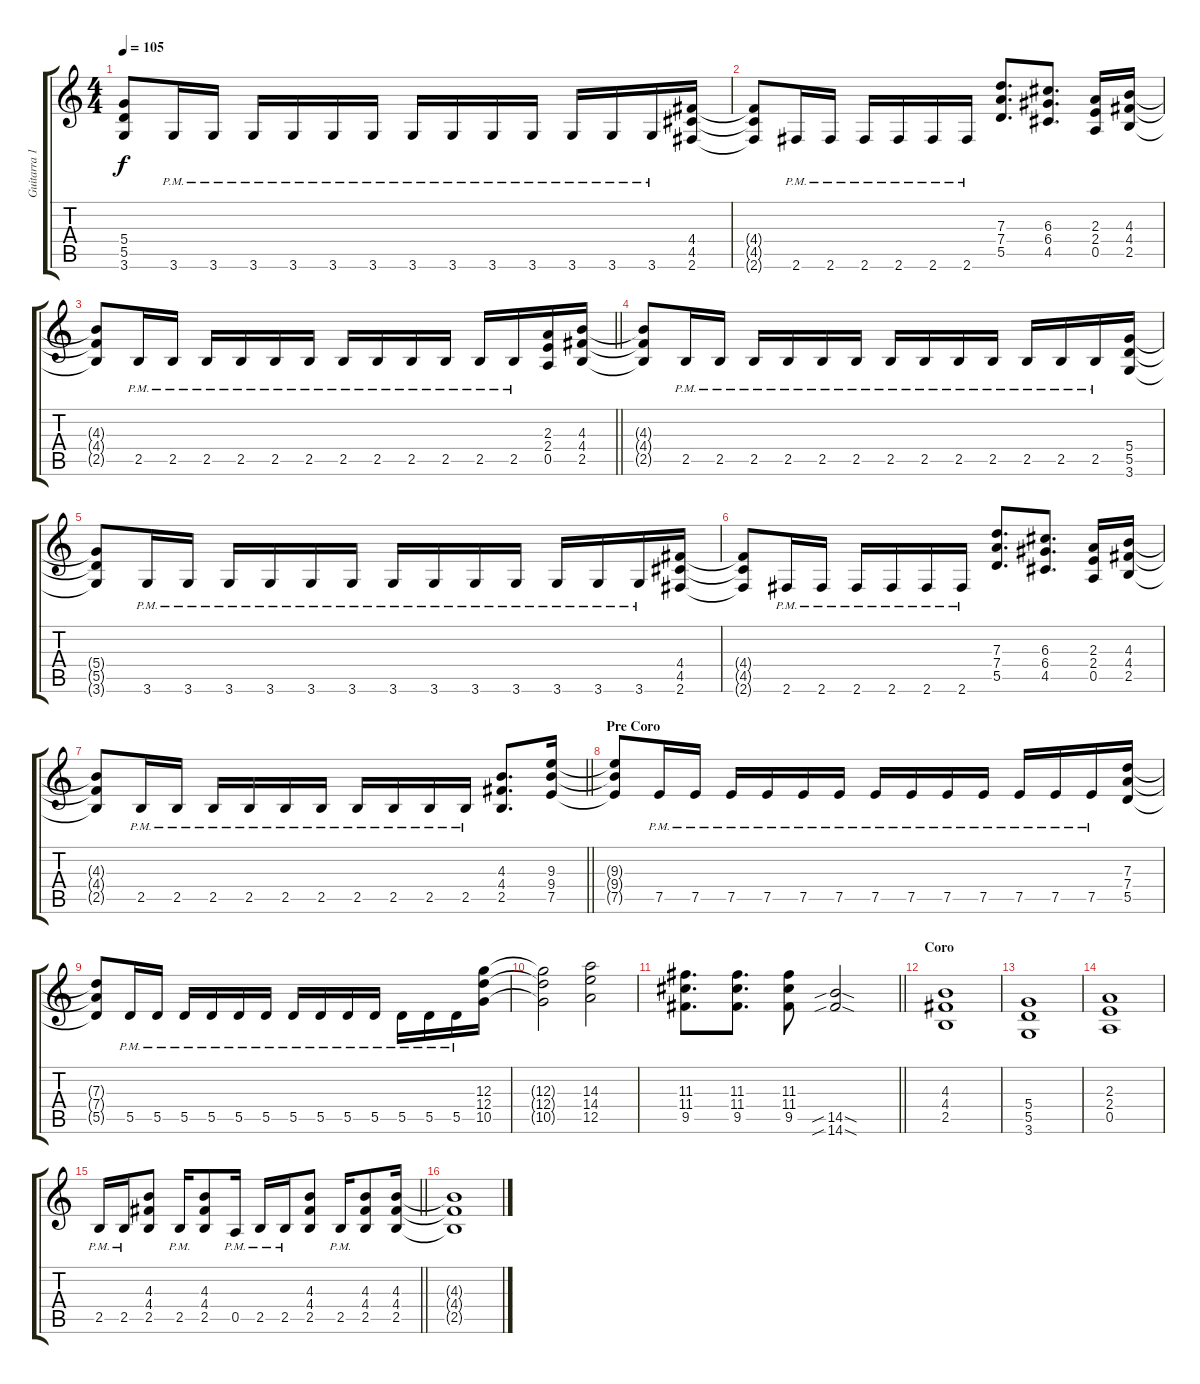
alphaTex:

\track ("Guitarra 1" "Guitarra 1") {instrument distortionguitar}
\staff {score tabs}
\tuning (E4 B3 G3 D3 A2 E2) {hide}
\ts (4 4)
\tempo 105
\clef g2
\ks c
(5.4{t} 5.5{t} 3.6{t}).8{dy f} 3.6{pm}.16 3.6{pm}.16 3.6{pm}.16 3.6{pm}.16 3.6{pm}.16 3.6{pm}.16 3.6{pm}.16 3.6{pm}.16 3.6{pm}.16 3.6{pm}.16 3.6{pm}.16 3.6{pm}.16 3.6{pm}.16 (4.4 4.5 2.6).16 |
(4.4{t} 4.5{t} 2.6{t}).8 2.6{pm}.16 2.6{pm}.16 2.6{pm}.16 2.6{pm}.16 2.6{pm}.16 2.6{pm}.16 (7.3 7.4 5.5).8{d} (6.3 6.4 4.5).8{d} (2.3 2.4 0.5).16 (4.3 4.4 2.5).16 |
\barLineRight lightlight
(4.3{t} 4.4{t} 2.5{t}).8{beam Up} 2.5{pm}.16{beam Up} 2.5{pm}.16{beam Up} 2.5{pm}.16{beam Up} 2.5{pm}.16{beam Up} 2.5{pm}.16{beam Up} 2.5{pm}.16{beam Up} 2.5{pm}.16{beam Up} 2.5{pm}.16{beam Up} 2.5{pm}.16{beam Up} 2.5{pm}.16{beam Up} 2.5{pm}.16{beam Up} 2.5{pm}.16{beam Up} (2.3 2.4 0.5).16{beam Up} (4.3 4.4 2.5).16 |
(4.3{t} 4.4{t} 2.5{t}).8 2.5{pm}.16 2.5{pm}.16 2.5{pm}.16 2.5{pm}.16 2.5{pm}.16 2.5{pm}.16 2.5{pm}.16 2.5{pm}.16 2.5{pm}.16 2.5{pm}.16 2.5{pm}.16 2.5{pm}.16 2.5{pm}.16 (5.4 5.5 3.6).16 |
(5.4{t} 5.5{t} 3.6{t}).8 3.6{pm}.16 3.6{pm}.16 3.6{pm}.16 3.6{pm}.16 3.6{pm}.16 3.6{pm}.16 3.6{pm}.16 3.6{pm}.16 3.6{pm}.16 3.6{pm}.16 3.6{pm}.16 3.6{pm}.16 3.6{pm}.16 (4.4 4.5 2.6).16 |
(4.4{t} 4.5{t} 2.6{t}).8 2.6{pm}.16 2.6{pm}.16 2.6{pm}.16 2.6{pm}.16 2.6{pm}.16 2.6{pm}.16 (7.3 7.4 5.5).8{d} (6.3 6.4 4.5).8{d} (2.3 2.4 0.5).16 (4.3 4.4 2.5).16 |
\barLineRight lightlight
(4.3{t} 4.4{t} 2.5{t}).8 2.5{pm}.16 2.5{pm}.16 2.5{pm}.16 2.5{pm}.16 2.5{pm}.16 2.5{pm}.16 2.5{pm}.16 2.5{pm}.16 2.5{pm}.16 2.5{pm}.16 (4.3 4.4 2.5).8{d} (9.3 9.4 7.5).16 |
\section ("" "Pre Coro")
(9.3{t} 9.4{t} 7.5{t}).8 7.5{pm}.16 7.5{pm}.16 7.5{pm}.16 7.5{pm}.16 7.5{pm}.16 7.5{pm}.16 7.5{pm}.16 7.5{pm}.16 7.5{pm}.16 7.5{pm}.16 7.5{pm}.16 7.5{pm}.16 7.5{pm}.16 (7.3 7.4 5.5).16 |
(7.3{t} 7.4{t} 5.5{t}).8 5.5{pm}.16 5.5{pm}.16 5.5{pm}.16 5.5{pm}.16 5.5{pm}.16 5.5{pm}.16 5.5{pm}.16 5.5{pm}.16 5.5{pm}.16 5.5{pm}.16 5.5{pm}.16 5.5{pm}.16 5.5{pm}.16 (12.3 12.4 10.5).16 |
(12.3{t} 12.4{t} 10.5{t}).2 (14.3 14.4 12.5).2 |
\barLineRight lightlight
(11.3 11.4 9.5).8{d} (11.3 11.4 9.5).8{d} (11.3 11.4 9.5).8 (14.5{sib sod} 14.6{sib sod}).2 |
\section ("" "Coro")
(4.3 4.4 2.5).1 |
(5.4 5.5 3.6).1 |
(2.3 2.4 0.5).1 |
\barLineRight lightlight
2.5{pm}.16 2.5{pm}.16 (4.3 4.4 2.5).8 2.5{pm}.16 (4.3 4.4 2.5).8 0.5{pm}.16 2.5{pm}.16 2.5{pm}.16 (4.3 4.4 2.5).8 2.5{pm}.16 (4.3 4.4 2.5).8 (4.3 4.4 2.5).16 |
(4.3{t} 4.4{t} 2.5{t}).1
